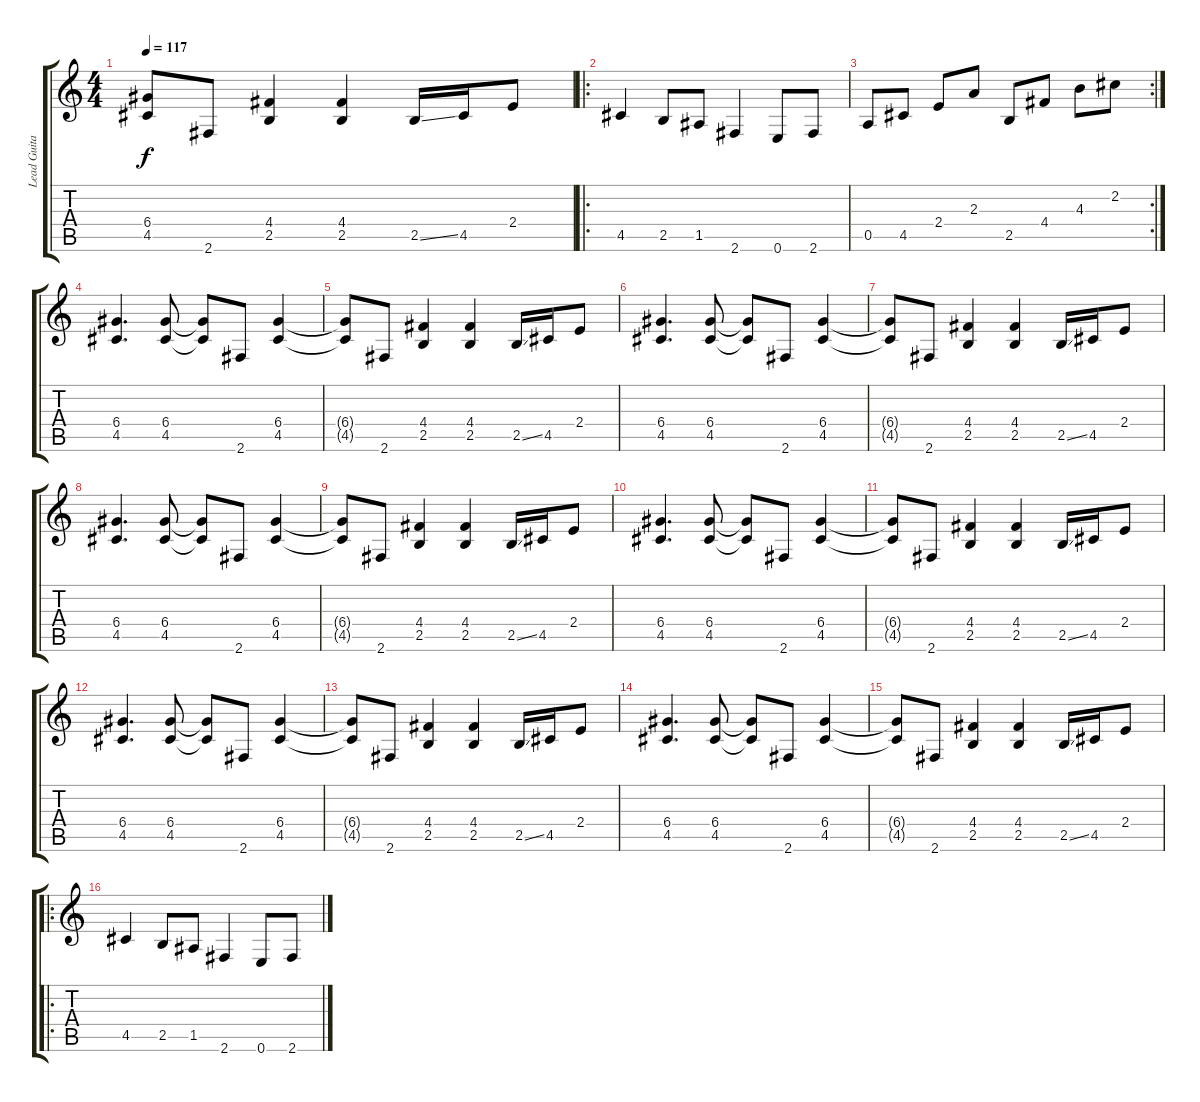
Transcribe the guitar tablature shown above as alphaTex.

\track ("Lead Guitar" "Lead Guita") {instrument distortionguitar}
\staff {score tabs}
\tuning (E4 B3 G3 D3 A2 E2) {hide}
\ts (4 4)
\tempo 117
\clef g2
\ks c
(6.4{t} 4.5{t}).8{dy f} 2.6.8 (4.4 2.5).4 (4.4 2.5).4 2.5{ss}.16 4.5.16 2.4.8 |
\ro
4.5.4 2.5.8 1.5.8 2.6.4 0.6.8 2.6.8 |
\rc 2
0.5.8 4.5.8 2.4.8 2.3.8 2.5.8 4.4.8 4.3.8 2.2.8 |
(6.4 4.5).4{d} (6.4 4.5).8 (6.4{t} 4.5{t}).8 2.6.8 (6.4 4.5).4 |
(6.4{t} 4.5{t}).8 2.6.8 (4.4 2.5).4 (4.4 2.5).4 2.5{ss}.16 4.5.16 2.4.8 |
(6.4 4.5).4{d} (6.4 4.5).8 (6.4{t} 4.5{t}).8 2.6.8 (6.4 4.5).4 |
(6.4{t} 4.5{t}).8 2.6.8 (4.4 2.5).4 (4.4 2.5).4 2.5{ss}.16 4.5.16 2.4.8 |
(6.4 4.5).4{d} (6.4 4.5).8 (6.4{t} 4.5{t}).8 2.6.8 (6.4 4.5).4 |
(6.4{t} 4.5{t}).8 2.6.8 (4.4 2.5).4 (4.4 2.5).4 2.5{ss}.16 4.5.16 2.4.8 |
(6.4 4.5).4{d} (6.4 4.5).8 (6.4{t} 4.5{t}).8 2.6.8 (6.4 4.5).4 |
(6.4{t} 4.5{t}).8 2.6.8 (4.4 2.5).4 (4.4 2.5).4 2.5{ss}.16 4.5.16 2.4.8 |
(6.4 4.5).4{d} (6.4 4.5).8 (6.4{t} 4.5{t}).8 2.6.8 (6.4 4.5).4 |
(6.4{t} 4.5{t}).8 2.6.8 (4.4 2.5).4 (4.4 2.5).4 2.5{ss}.16 4.5.16 2.4.8 |
(6.4 4.5).4{d} (6.4 4.5).8 (6.4{t} 4.5{t}).8 2.6.8 (6.4 4.5).4 |
(6.4{t} 4.5{t}).8 2.6.8 (4.4 2.5).4 (4.4 2.5).4 2.5{ss}.16 4.5.16 2.4.8 |
\ro
4.5.4 2.5.8 1.5.8 2.6.4 0.6.8 2.6.8
